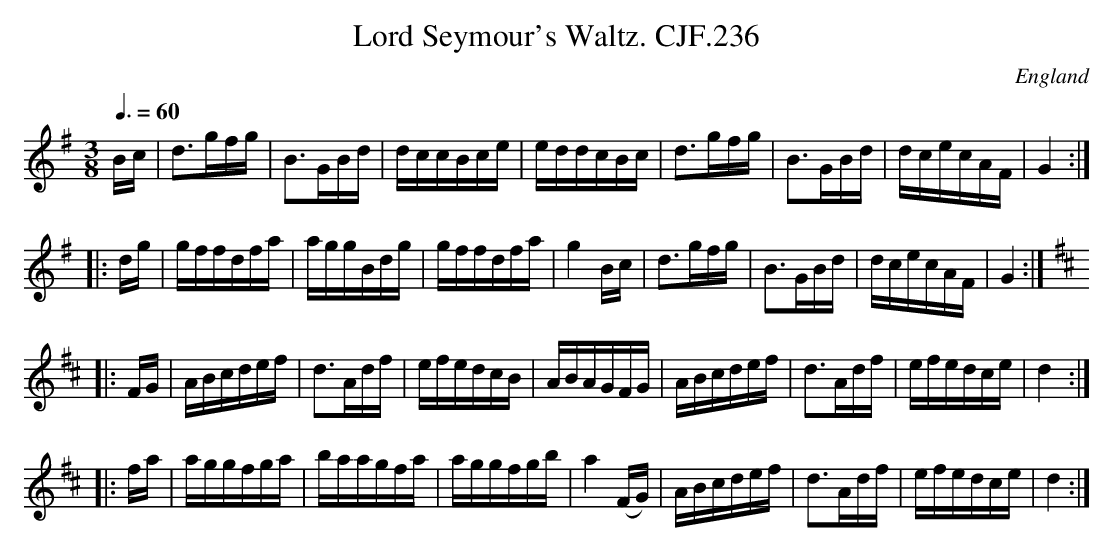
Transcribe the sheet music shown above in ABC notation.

X:1
T:Lord Seymour's Waltz. CJF.236
L:1/16
M:3/8
O:England
Q:3/8=60
K:G
Bc|d3gfg|B3GBd|dccBce|eddcBc|\
d3gfg|B3GBd|dcecAF|G4:|!
|:dg|gffdfa|aggBdg|gffdfa|g4Bc|\
d3gfg|B3GBd|dcecAF|G4:|!
K:D
|:FG|ABcdef|d3Adf|efedcB|ABAGFG|\
ABcdef|d3Adf|efedce|d4:|!
|:fa|aggfga|baagfa|aggfgb|a4(FG)|\
ABcdef|d3Adf|efedce|d4:|
